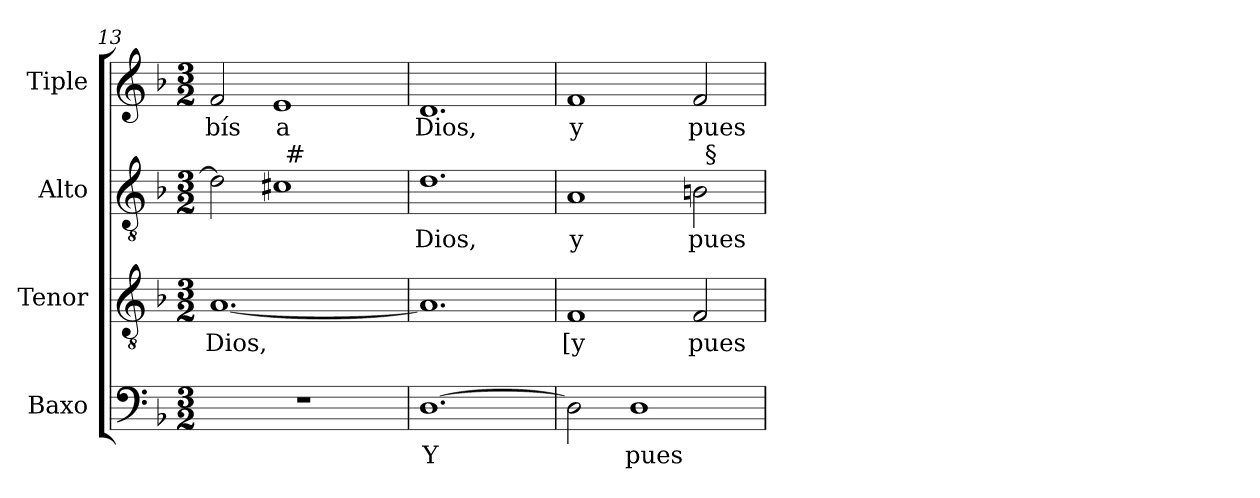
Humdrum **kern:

**kern	**text	**kern	**text	**kern	**text	**kern	**text
*part4	*part4	*part3	*part3	*part2	*part2	*part1	*part1
*staff4	*staff4	*staff3	*staff3	*staff2	*staff2	*staff1	*staff1
*I"Baxo	*	*I"Tenor	*	*I"Alto	*	*I"Tiple	*
*I'B	*	*I'T	*	*I'T	*	*	*
*clefF4	*	*clefGv2	*	*clefGv2	*	*clefG2	*
*	*	*ITrd7c12	*	*ITrd7c12	*	*	*
*k[b-]	*	*k[b-]	*	*k[b-]	*	*k[b-]	*
*F:	*	*F:	*	*F:	*	*F:	*
*M3/2	*	*M3/2	*	*M3/2	*	*M3/2	*
=13	=13	=13	=13	=13	=13	=13	=13
!LO:N:vis=1	!	!	!LO:LY:b	!	!	!	!LO:LY:b
*	*	*	*	*^	*	*	*
1.r	.	[<1.AA	Dios,	2D\]	2ryy	.	2f/	bís
!	!	!	!	!	!	!	!	!LO:LY:b
.	.	.	.	1C#	32ryy	.	1e	a
!	!	!	!	!	!LO:TX:a:t=#	!	!	!
.	.	.	.	.	2ryy	.	.	.
.	.	.	.	.	4...ryy	.	.	.
=14	=14	=14	=14	=14	=14	=14	=14	=14
!	!LO:LY:b	!	!	!	!	!LO:LY:b	!	!LO:LY:b
*	*	*	*	*v	*v	*	*	*
[>1.D	-Y	1.AA]	.	1.D	Dios,	1.d	Dios,
=15	=15	=15	=15	=15	=15	=15	=15
!	!	!	!LO:LY:b	!	!LO:LY:b	!	!LO:LY:b
*	*	*	*	*^	*	*	*
2D\]	.	1FF	-[y	1AA	1ryy	-y	1f	-y
!	!LO:LY:b	!	!	!	!	!	!	!
1D	pues	.	.	.	.	.	.	.
!	!	!	!LO:LY:b	!	!	!LO:LY:b	!	!LO:LY:b
.	.	2FF/	pues	2BB\	32ryy	pues	2f/	pues
!	!	!	!	!	!LO:TX:a:t=§	!	!	!
.	.	.	.	.	4...ryy	.	.	.
*	*	*	*	*v	*v	*	*	*
=	=	=	=	=	=	=	=
*-	*-	*-	*-	*-	*-	*-	*-
